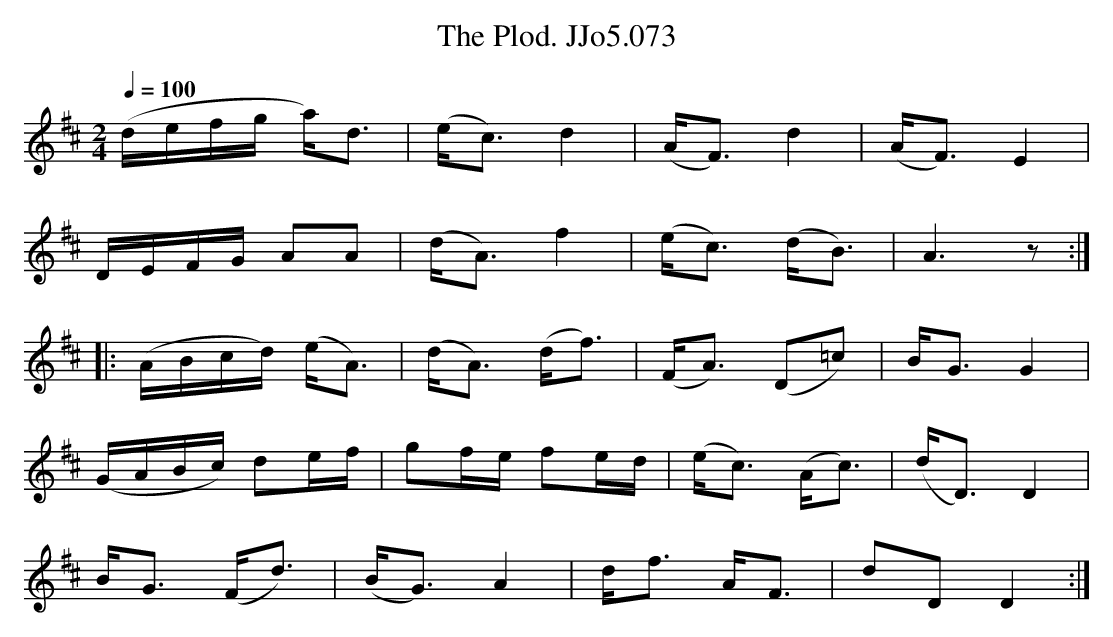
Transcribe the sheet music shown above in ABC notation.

X:1
T:Plod. JJo5.073, The
M:2/4
L:1/8
Q:1/4=100
K:D
(d/e/f/g/ a<)d | (e<c) d2 | (A<F) d2 | (A<F) E2 |
D/E/F/G/ AA | (d<A) f2 | (e<c) (d<B) | A3 z :|
|: (A/B/c/d/) (e<A) | (d<A) (d<f) | (F<A) (D=c) | B<G G2 |
(G/A/B/c/) de/f/ | gf/e/ fe/d/ | (e<c) (A<c) | (d<D) D2 |
B<G (F<d) | (B<G) A2 | d<f A<F | dD D2 :|
